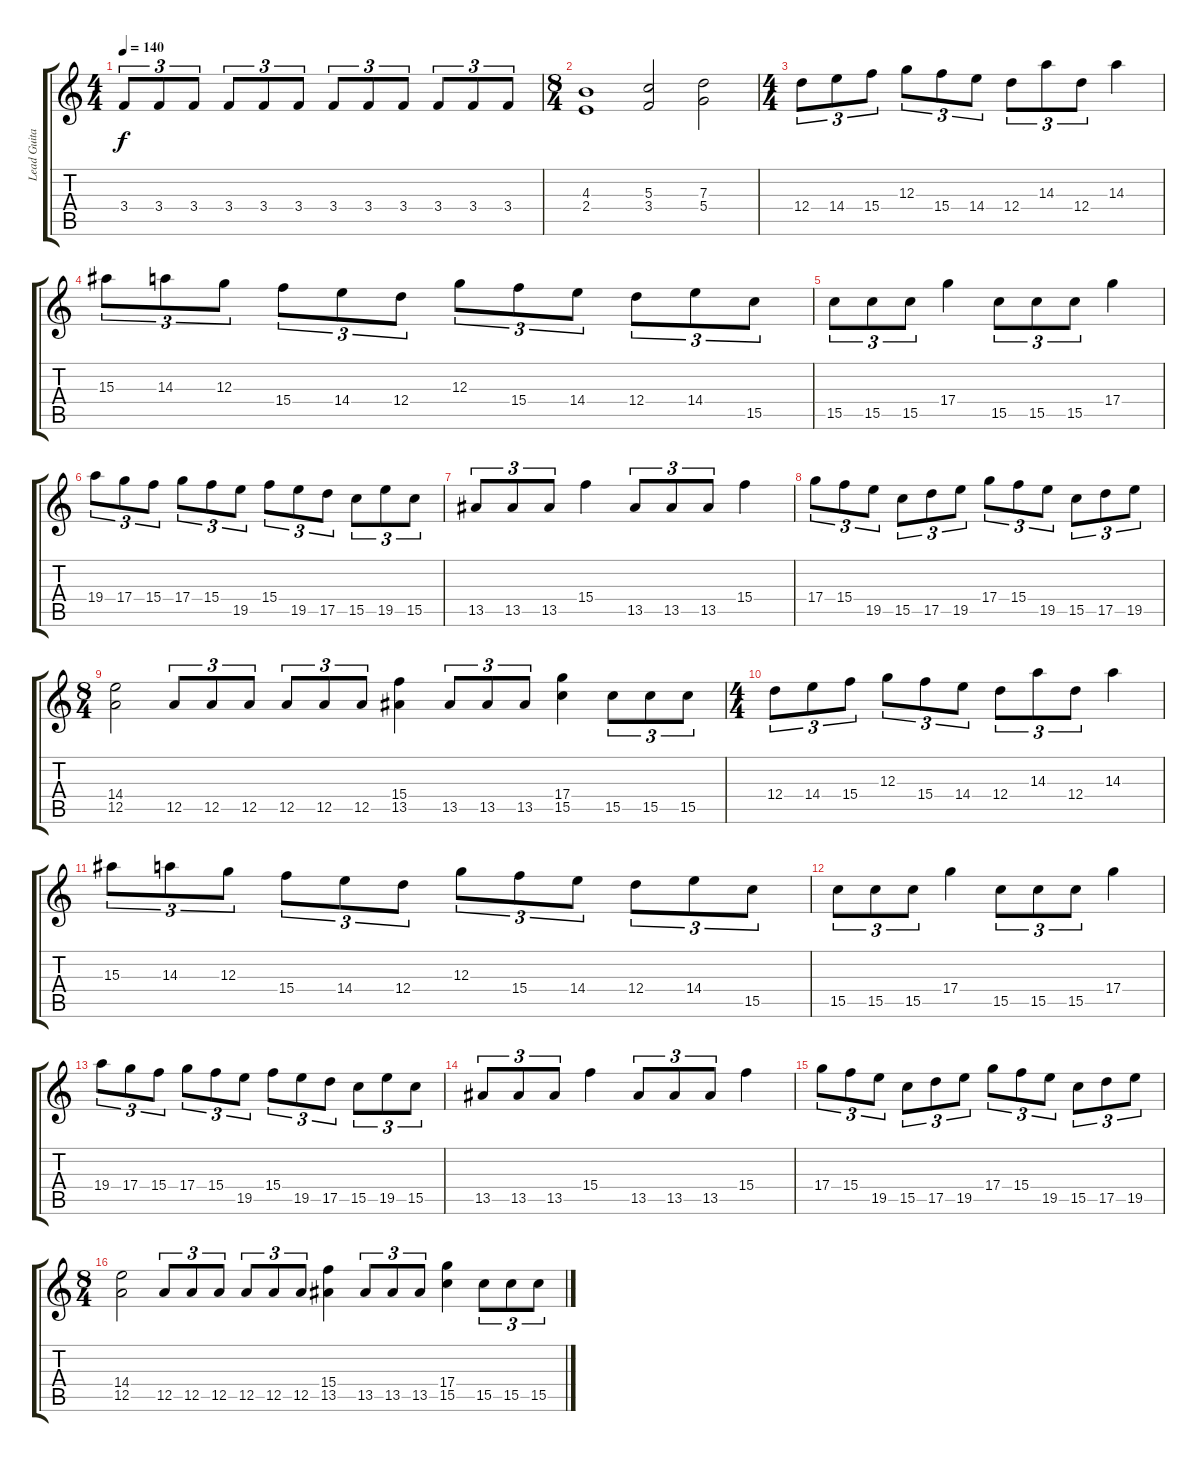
\track ("Lead Guitar" "Lead Guita") {instrument distortionguitar}
\staff {score tabs}
\tuning (E4 B3 G3 D3 A2 E2) {hide}
\ts (4 4)
\tempo 140
\clef g2
\ks c
3.4.8{tu (3 2) dy f} 3.4.8{tu (3 2)} 3.4.8{tu (3 2)} 3.4.8{tu (3 2)} 3.4.8{tu (3 2)} 3.4.8{tu (3 2)} 3.4.8{tu (3 2)} 3.4.8{tu (3 2)} 3.4.8{tu (3 2)} 3.4.8{tu (3 2)} 3.4.8{tu (3 2)} 3.4.8{tu (3 2)} |
\ts (8 4)
(4.3 2.4).1 (5.3 3.4).2 (7.3 5.4).2 |
\ts (4 4)
12.4.8{tu (3 2) volume 13} 14.4.8{tu (3 2)} 15.4.8{tu (3 2)} 12.3.8{tu (3 2)} 15.4.8{tu (3 2)} 14.4.8{tu (3 2)} 12.4.8{tu (3 2)} 14.3.8{tu (3 2)} 12.4.8{tu (3 2)} 14.3.4 |
15.3.8{tu (3 2)} 14.3.8{tu (3 2)} 12.3.8{tu (3 2)} 15.4.8{tu (3 2)} 14.4.8{tu (3 2)} 12.4.8{tu (3 2)} 12.3.8{tu (3 2)} 15.4.8{tu (3 2)} 14.4.8{tu (3 2)} 12.4.8{tu (3 2)} 14.4.8{tu (3 2)} 15.5.8{tu (3 2)} |
15.5.8{tu (3 2)} 15.5.8{tu (3 2)} 15.5.8{tu (3 2)} 17.4.4 15.5.8{tu (3 2)} 15.5.8{tu (3 2)} 15.5.8{tu (3 2)} 17.4.4 |
19.4.8{tu (3 2)} 17.4.8{tu (3 2)} 15.4.8{tu (3 2)} 17.4.8{tu (3 2)} 15.4.8{tu (3 2)} 19.5.8{tu (3 2)} 15.4.8{tu (3 2)} 19.5.8{tu (3 2)} 17.5.8{tu (3 2)} 15.5.8{tu (3 2)} 19.5.8{tu (3 2)} 15.5.8{tu (3 2)} |
13.5.8{tu (3 2)} 13.5.8{tu (3 2)} 13.5.8{tu (3 2)} 15.4.4 13.5.8{tu (3 2)} 13.5.8{tu (3 2)} 13.5.8{tu (3 2)} 15.4.4 |
17.4.8{tu (3 2)} 15.4.8{tu (3 2)} 19.5.8{tu (3 2)} 15.5.8{tu (3 2)} 17.5.8{tu (3 2)} 19.5.8{tu (3 2)} 17.4.8{tu (3 2)} 15.4.8{tu (3 2)} 19.5.8{tu (3 2)} 15.5.8{tu (3 2)} 17.5.8{tu (3 2)} 19.5.8{tu (3 2)} |
\ts (8 4)
(14.4 12.5).2 12.5.8{tu (3 2)} 12.5.8{tu (3 2)} 12.5.8{tu (3 2)} 12.5.8{tu (3 2)} 12.5.8{tu (3 2)} 12.5.8{tu (3 2)} (15.4 13.5).4 13.5.8{tu (3 2)} 13.5.8{tu (3 2)} 13.5.8{tu (3 2)} (17.4 15.5).4 15.5.8{tu (3 2)} 15.5.8{tu (3 2)} 15.5.8{tu (3 2)} |
\ts (4 4)
12.4.8{tu (3 2) volume 13 instrument overdrivenguitar} 14.4.8{tu (3 2)} 15.4.8{tu (3 2)} 12.3.8{tu (3 2)} 15.4.8{tu (3 2)} 14.4.8{tu (3 2)} 12.4.8{tu (3 2)} 14.3.8{tu (3 2)} 12.4.8{tu (3 2)} 14.3.4 |
15.3.8{tu (3 2)} 14.3.8{tu (3 2)} 12.3.8{tu (3 2)} 15.4.8{tu (3 2)} 14.4.8{tu (3 2)} 12.4.8{tu (3 2)} 12.3.8{tu (3 2)} 15.4.8{tu (3 2)} 14.4.8{tu (3 2)} 12.4.8{tu (3 2)} 14.4.8{tu (3 2)} 15.5.8{tu (3 2)} |
15.5.8{tu (3 2)} 15.5.8{tu (3 2)} 15.5.8{tu (3 2)} 17.4.4 15.5.8{tu (3 2)} 15.5.8{tu (3 2)} 15.5.8{tu (3 2)} 17.4.4 |
19.4.8{tu (3 2)} 17.4.8{tu (3 2)} 15.4.8{tu (3 2)} 17.4.8{tu (3 2)} 15.4.8{tu (3 2)} 19.5.8{tu (3 2)} 15.4.8{tu (3 2)} 19.5.8{tu (3 2)} 17.5.8{tu (3 2)} 15.5.8{tu (3 2)} 19.5.8{tu (3 2)} 15.5.8{tu (3 2)} |
13.5.8{tu (3 2)} 13.5.8{tu (3 2)} 13.5.8{tu (3 2)} 15.4.4 13.5.8{tu (3 2)} 13.5.8{tu (3 2)} 13.5.8{tu (3 2)} 15.4.4 |
17.4.8{tu (3 2)} 15.4.8{tu (3 2)} 19.5.8{tu (3 2)} 15.5.8{tu (3 2)} 17.5.8{tu (3 2)} 19.5.8{tu (3 2)} 17.4.8{tu (3 2)} 15.4.8{tu (3 2)} 19.5.8{tu (3 2)} 15.5.8{tu (3 2)} 17.5.8{tu (3 2)} 19.5.8{tu (3 2)} |
\ts (8 4)
(14.4 12.5).2 12.5.8{tu (3 2)} 12.5.8{tu (3 2)} 12.5.8{tu (3 2)} 12.5.8{tu (3 2)} 12.5.8{tu (3 2)} 12.5.8{tu (3 2)} (15.4 13.5).4 13.5.8{tu (3 2)} 13.5.8{tu (3 2)} 13.5.8{tu (3 2)} (17.4 15.5).4 15.5.8{tu (3 2)} 15.5.8{tu (3 2)} 15.5.8{tu (3 2)}
